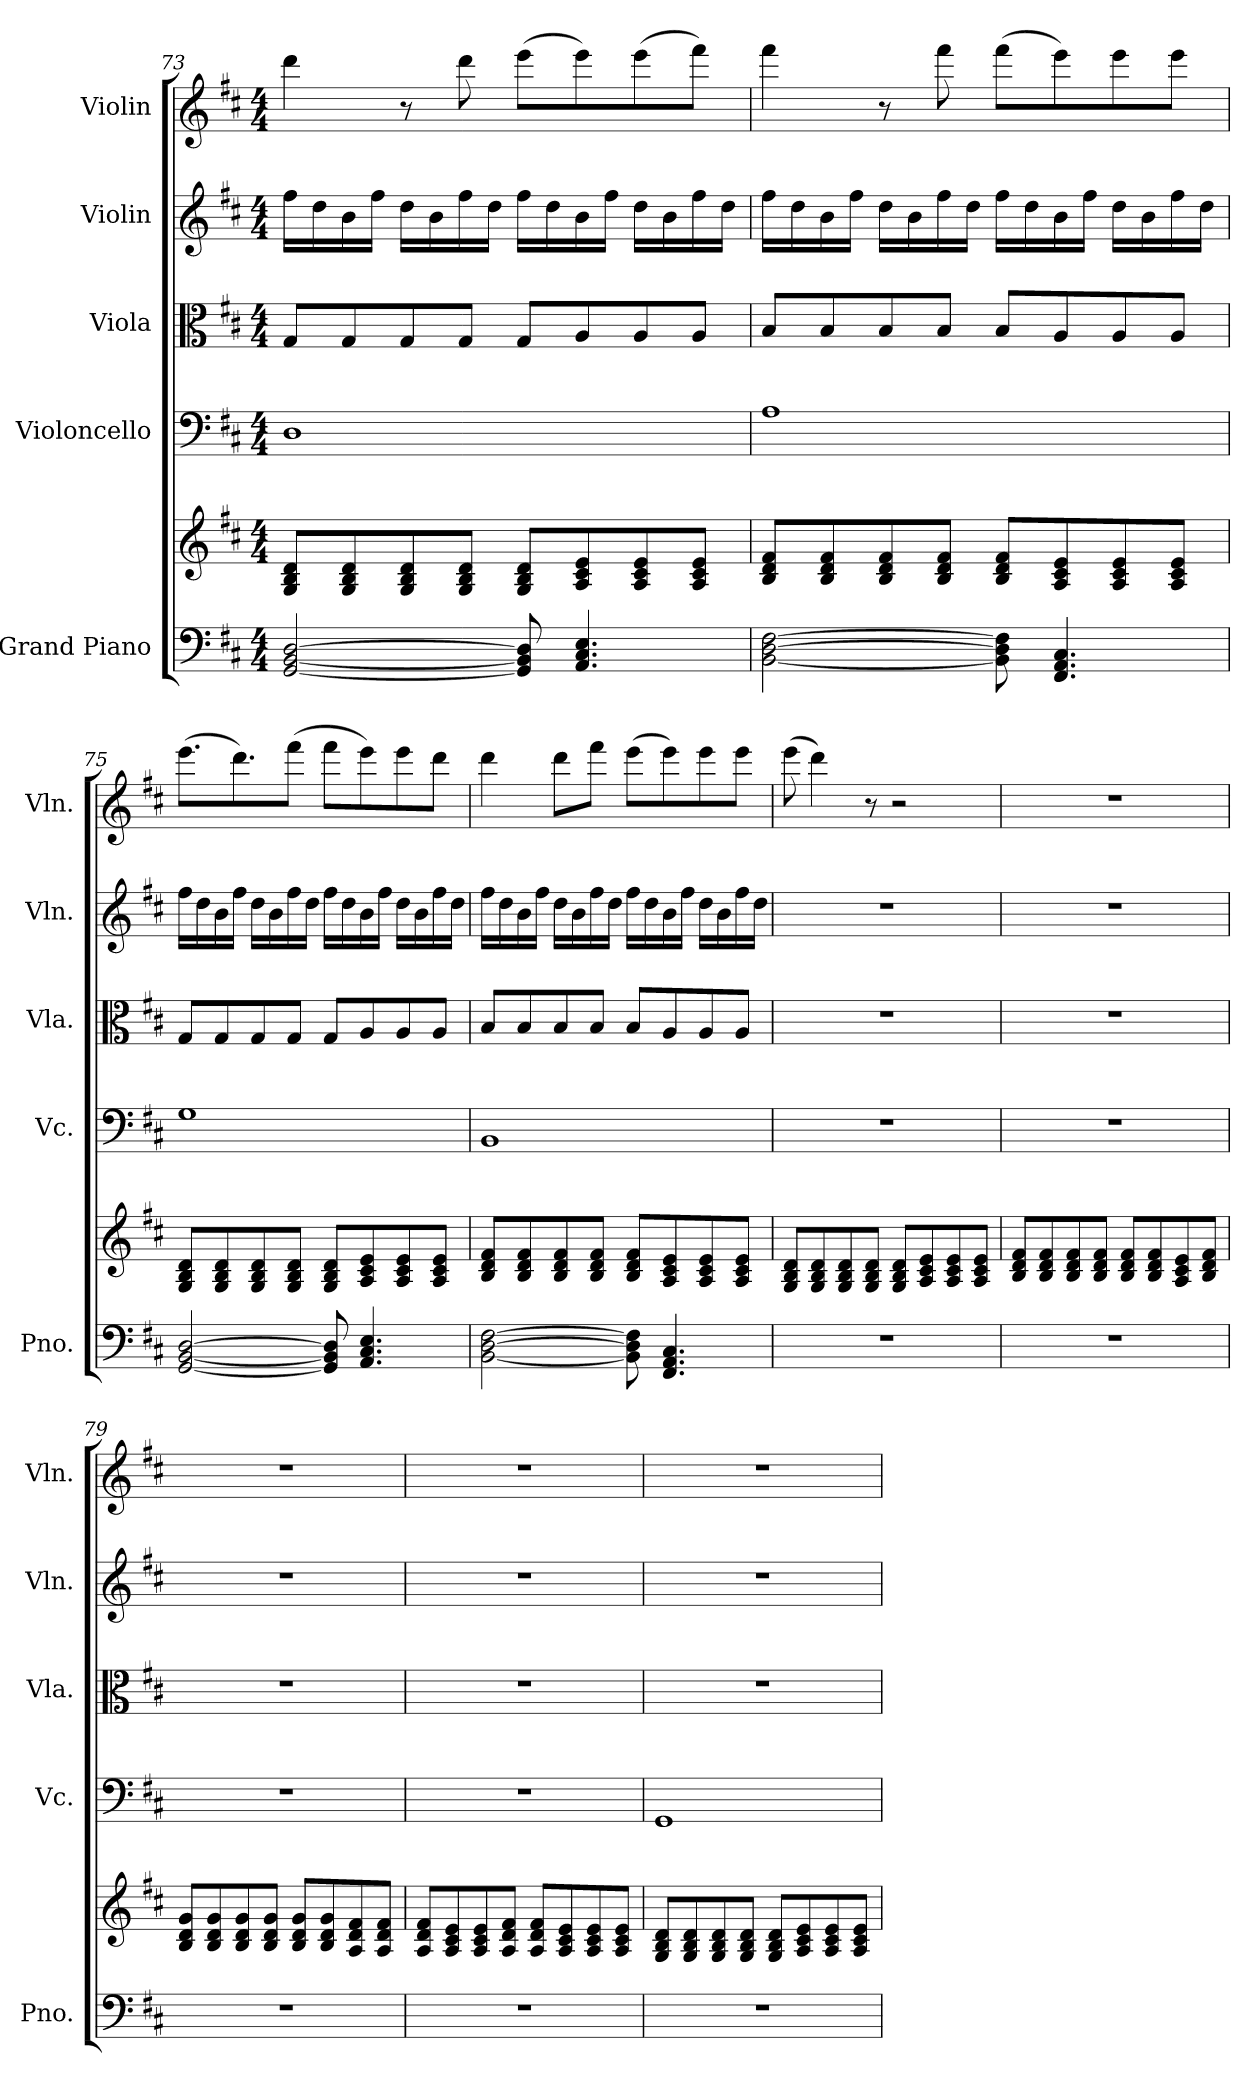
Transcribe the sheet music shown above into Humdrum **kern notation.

**kern	**kern	**kern	**kern	**kern	**kern
*part5	*part5	*part4	*part3	*part2	*part1
*staff6	*staff5	*staff4	*staff3	*staff2	*staff1
*I"Grand Piano	*	*I"Violoncello	*I"Viola	*I"Violin	*I"Violin
*I'Pno.	*	*I'Vc.	*I'Vla.	*I'Vln.	*I'Vln.
!!LO:LB:g=z
*clefF4	*clefG2	*clefF4	*clefC3	*clefG2	*clefG2
*k[f#c#]	*k[f#c#]	*k[f#c#]	*k[f#c#]	*k[f#c#]	*k[f#c#]
*M4/4	*M4/4	*M4/4	*M4/4	*M4/4	*M4/4
=73	=73	=73	=73	=73	=73
[2GG/ [2BB/ [2D/	8G/ 8B/ 8d/L	1D	8G/L	16ff#\LL	4ddd\
.	.	.	.	16dd\	.
.	8G/ 8B/ 8d/	.	8G/	16b\	.
.	.	.	.	16ff#\JJ	.
.	8G/ 8B/ 8d/	.	8G/	16dd\LL	8r
.	.	.	.	16b\	.
.	8G/ 8B/ 8d/J	.	8G/J	16ff#\	8ddd\
.	.	.	.	16dd\JJ	.
8GG/] 8BB/] 8D/]	8G/ 8B/ 8d/L	.	8G/L	16ff#\LL	(8eee\L
.	.	.	.	16dd\	.
4.AA/ 4.C#/ 4.E/	8A/ 8c#/ 8e/	.	8A/	16b\	8eee\)
.	.	.	.	16ff#\JJ	.
.	8A/ 8c#/ 8e/	.	8A/	16dd\LL	(8eee\
.	.	.	.	16b\	.
.	8A/ 8c#/ 8e/J	.	8A/J	16ff#\	8fff#\J)
.	.	.	.	16dd\JJ	.
=74	=74	=74	=74	=74	=74
[2BB\ [2D\ [2F#\	8B/ 8d/ 8f#/L	1A	8B/L	16ff#\LL	4fff#\
.	.	.	.	16dd\	.
.	8B/ 8d/ 8f#/	.	8B/	16b\	.
.	.	.	.	16ff#\JJ	.
.	8B/ 8d/ 8f#/	.	8B/	16dd\LL	8r
.	.	.	.	16b\	.
.	8B/ 8d/ 8f#/J	.	8B/J	16ff#\	8fff#\
.	.	.	.	16dd\JJ	.
8BB\] 8D\] 8F#\]	8B/ 8d/ 8f#/L	.	8B/L	16ff#\LL	(8fff#\L
.	.	.	.	16dd\	.
4.FF#/ 4.AA/ 4.C#/	8A/ 8c#/ 8e/	.	8A/	16b\	8eee\)
.	.	.	.	16ff#\JJ	.
.	8A/ 8c#/ 8e/	.	8A/	16dd\LL	8eee\
.	.	.	.	16b\	.
.	8A/ 8c#/ 8e/J	.	8A/J	16ff#\	8eee\J
.	.	.	.	16dd\JJ	.
!!LO:PB:g=z
=75	=75	=75	=75	=75	=75
[2GG/ [2BB/ [2D/	8G/ 8B/ 8d/L	1G	8G/L	16ff#\LL	(8.eee\L
.	.	.	.	16dd\	.
.	8G/ 8B/ 8d/	.	8G/	16b\	.
.	.	.	.	16ff#\JJ	8.ddd\)
.	8G/ 8B/ 8d/	.	8G/	16dd\LL	.
.	.	.	.	16b\	.
.	8G/ 8B/ 8d/J	.	8G/J	16ff#\	(8fff#\J
.	.	.	.	16dd\JJ	.
8GG/] 8BB/] 8D/]	8G/ 8B/ 8d/L	.	8G/L	16ff#\LL	8fff#\L
.	.	.	.	16dd\	.
4.AA/ 4.C#/ 4.E/	8A/ 8c#/ 8e/	.	8A/	16b\	8eee\)
.	.	.	.	16ff#\JJ	.
.	8A/ 8c#/ 8e/	.	8A/	16dd\LL	8eee\
.	.	.	.	16b\	.
.	8A/ 8c#/ 8e/J	.	8A/J	16ff#\	8ddd\J
.	.	.	.	16dd\JJ	.
=76	=76	=76	=76	=76	=76
[2BB\ [2D\ [2F#\	8B/ 8d/ 8f#/L	1BB	8B/L	16ff#\LL	4ddd\
.	.	.	.	16dd\	.
.	8B/ 8d/ 8f#/	.	8B/	16b\	.
.	.	.	.	16ff#\JJ	.
.	8B/ 8d/ 8f#/	.	8B/	16dd\LL	8ddd\L
.	.	.	.	16b\	.
.	8B/ 8d/ 8f#/J	.	8B/J	16ff#\	8fff#\J
.	.	.	.	16dd\JJ	.
8BB\] 8D\] 8F#\]	8B/ 8d/ 8f#/L	.	8B/L	16ff#\LL	(8eee\L
.	.	.	.	16dd\	.
4.FF#/ 4.AA/ 4.C#/	8A/ 8c#/ 8e/	.	8A/	16b\	8eee\)
.	.	.	.	16ff#\JJ	.
.	8A/ 8c#/ 8e/	.	8A/	16dd\LL	8eee\
.	.	.	.	16b\	.
.	8A/ 8c#/ 8e/J	.	8A/J	16ff#\	8eee\J
.	.	.	.	16dd\JJ	.
=77	=77	=77	=77	=77	=77
1r	8G/ 8B/ 8d/L	1r	1r	1r	(8eee\
.	8G/ 8B/ 8d/	.	.	.	4ddd\)
.	8G/ 8B/ 8d/	.	.	.	.
.	8G/ 8B/ 8d/J	.	.	.	8r
.	8G/ 8B/ 8d/L	.	.	.	2r
.	8A/ 8c#/ 8e/	.	.	.	.
.	8A/ 8c#/ 8e/	.	.	.	.
.	8A/ 8c#/ 8e/J	.	.	.	.
!!LO:LB:g=z
=78	=78	=78	=78	=78	=78
1r	8B/ 8d/ 8f#/L	1r	1r	1r	1r
.	8B/ 8d/ 8f#/	.	.	.	.
.	8B/ 8d/ 8f#/	.	.	.	.
.	8B/ 8d/ 8f#/J	.	.	.	.
.	8B/ 8d/ 8f#/L	.	.	.	.
.	8B/ 8d/ 8f#/	.	.	.	.
.	8A/ 8c#/ 8e/	.	.	.	.
.	8B/ 8d/ 8f#/J	.	.	.	.
=79	=79	=79	=79	=79	=79
1r	8B/ 8d/ 8g/L	1r	1r	1r	1r
.	8B/ 8d/ 8g/	.	.	.	.
.	8B/ 8d/ 8g/	.	.	.	.
.	8B/ 8d/ 8g/J	.	.	.	.
.	8B/ 8d/ 8g/L	.	.	.	.
.	8B/ 8d/ 8g/	.	.	.	.
.	8A/ 8d/ 8f#/	.	.	.	.
.	8A/ 8d/ 8f#/J	.	.	.	.
=80	=80	=80	=80	=80	=80
1r	8A/ 8d/ 8f#/L	1r	1r	1r	1r
.	8A/ 8c#/ 8e/	.	.	.	.
.	8A/ 8c#/ 8e/	.	.	.	.
.	8A/ 8d/ 8f#/J	.	.	.	.
.	8A/ 8d/ 8f#/L	.	.	.	.
.	8A/ 8c#/ 8e/	.	.	.	.
.	8A/ 8c#/ 8e/	.	.	.	.
.	8A/ 8c#/ 8e/J	.	.	.	.
!!LO:PB:g=z
=81	=81	=81	=81	=81	=81
1r	8G/ 8B/ 8d/L	1GG	1r	1r	1r
.	8G/ 8B/ 8d/	.	.	.	.
.	8G/ 8B/ 8d/	.	.	.	.
.	8G/ 8B/ 8d/J	.	.	.	.
.	8G/ 8B/ 8d/L	.	.	.	.
.	8A/ 8c#/ 8e/	.	.	.	.
.	8A/ 8c#/ 8e/	.	.	.	.
.	8A/ 8c#/ 8e/J	.	.	.	.
=	=	=	=	=	=
*-	*-	*-	*-	*-	*-
